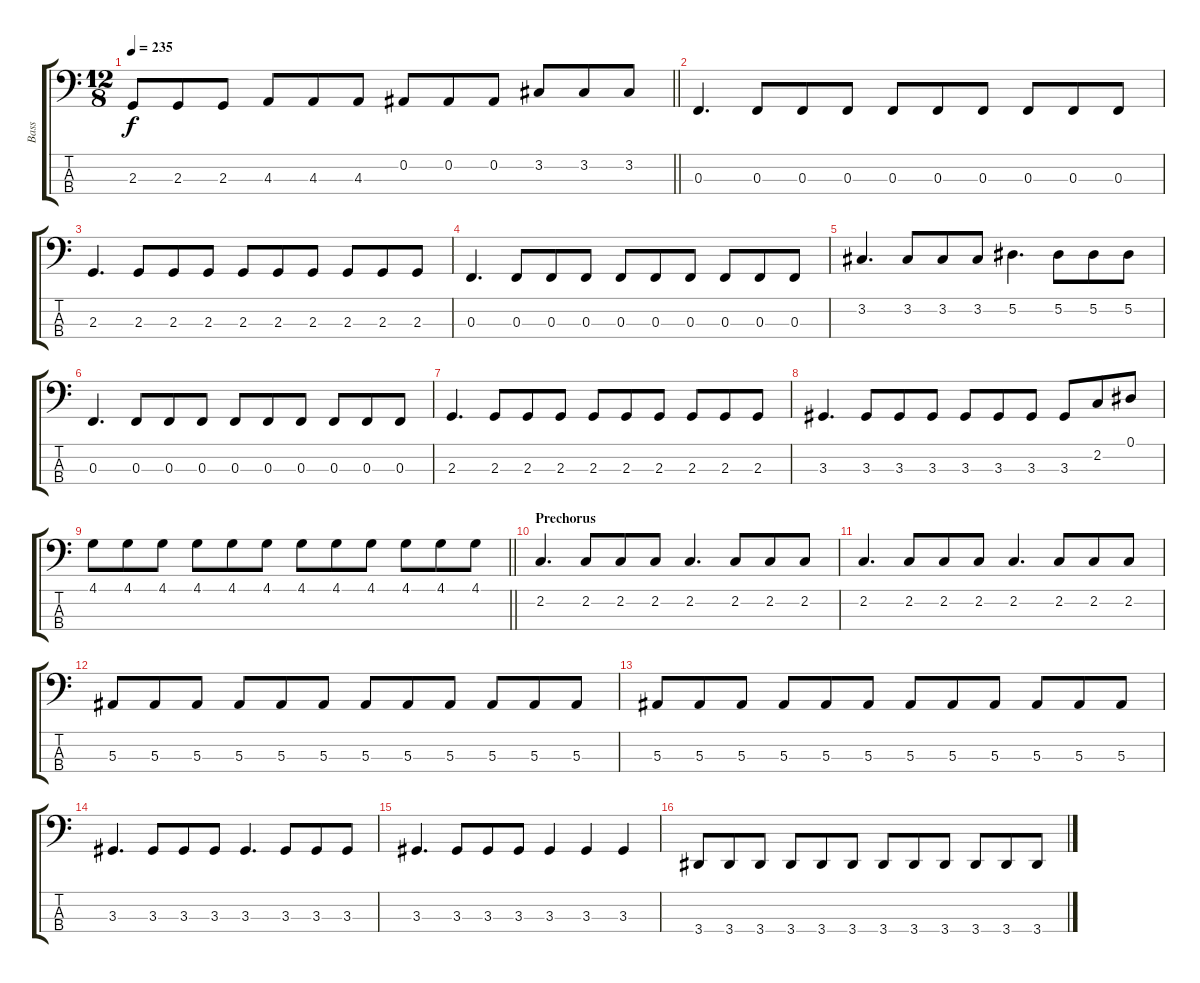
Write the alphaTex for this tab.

\track ("Bass" "Bass") {instrument electricbassfinger}
\staff {score tabs}
\tuning (Eb2 Bb1 F1 C1) {hide}
\ts (12 8)
\tempo 235
\clef f4
\barLineRight lightlight
\ks c
2.3.8{dy f} 2.3.8 2.3.8 4.3.8 4.3.8 4.3.8 0.2.8 0.2.8 0.2.8 3.2.8 3.2.8 3.2.8 |
0.3.4{d} 0.3.8 0.3.8 0.3.8 0.3.8 0.3.8 0.3.8 0.3.8 0.3.8 0.3.8 |
2.3.4{d} 2.3.8 2.3.8 2.3.8 2.3.8 2.3.8 2.3.8 2.3.8 2.3.8 2.3.8 |
0.3.4{d} 0.3.8 0.3.8 0.3.8 0.3.8 0.3.8 0.3.8 0.3.8 0.3.8 0.3.8 |
3.2.4{d} 3.2.8 3.2.8 3.2.8 5.2.4{d} 5.2.8 5.2.8 5.2.8 |
0.3.4{d} 0.3.8 0.3.8 0.3.8 0.3.8 0.3.8 0.3.8 0.3.8 0.3.8 0.3.8 |
2.3.4{d} 2.3.8 2.3.8 2.3.8 2.3.8 2.3.8 2.3.8 2.3.8 2.3.8 2.3.8 |
3.3.4{d} 3.3.8 3.3.8 3.3.8 3.3.8 3.3.8 3.3.8 3.3.8 2.2.8 0.1.8 |
\barLineRight lightlight
4.1.8 4.1.8 4.1.8 4.1.8 4.1.8 4.1.8 4.1.8 4.1.8 4.1.8 4.1.8 4.1.8 4.1.8 |
\section ("" "Prechorus")
2.2.4{d} 2.2.8 2.2.8 2.2.8 2.2.4{d} 2.2.8 2.2.8 2.2.8 |
2.2.4{d} 2.2.8 2.2.8 2.2.8 2.2.4{d} 2.2.8 2.2.8 2.2.8 |
5.3.8 5.3.8 5.3.8 5.3.8 5.3.8 5.3.8 5.3.8 5.3.8 5.3.8 5.3.8 5.3.8 5.3.8 |
5.3.8 5.3.8 5.3.8 5.3.8 5.3.8 5.3.8 5.3.8 5.3.8 5.3.8 5.3.8 5.3.8 5.3.8 |
3.3.4{d} 3.3.8 3.3.8 3.3.8 3.3.4{d} 3.3.8 3.3.8 3.3.8 |
3.3.4{d} 3.3.8 3.3.8 3.3.8 3.3.4 3.3.4 3.3.4 |
3.4.8 3.4.8 3.4.8 3.4.8 3.4.8 3.4.8 3.4.8 3.4.8 3.4.8 3.4.8 3.4.8 3.4.8
